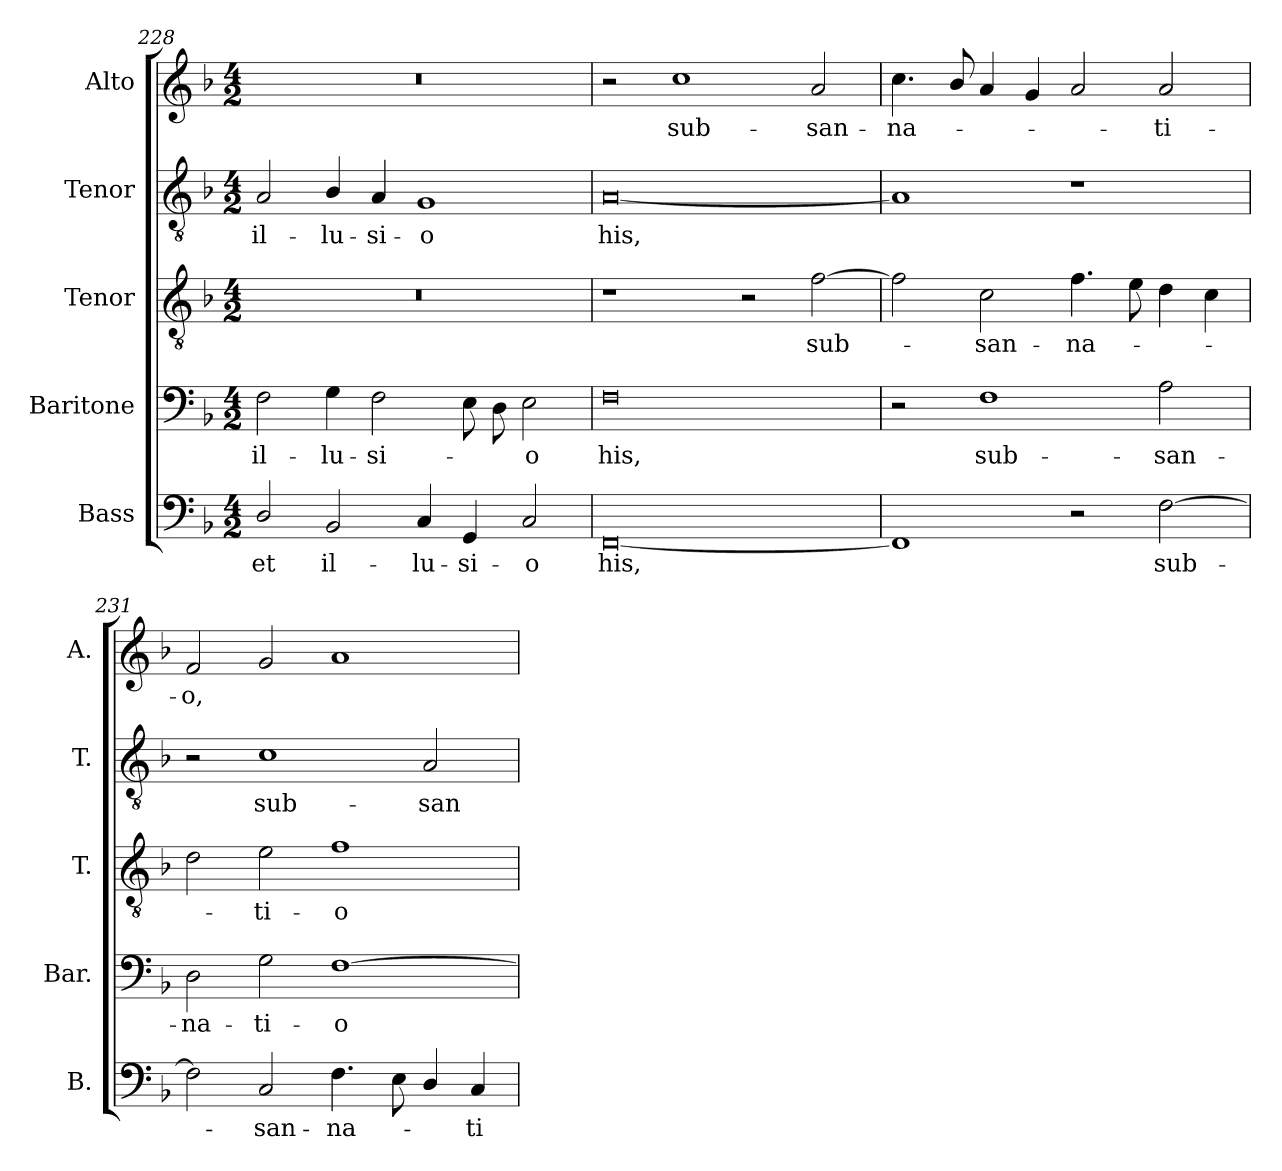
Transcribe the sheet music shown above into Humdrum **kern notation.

**kern	**text	**kern	**text	**kern	**text	**kern	**text	**kern	**text
*part5	*part5	*part4	*part4	*part3	*part3	*part2	*part2	*part1	*part1
*staff5	*staff5	*staff4	*staff4	*staff3	*staff3	*staff2	*staff2	*staff1	*staff1
*I"Bass	*	*I"Baritone	*	*I"Tenor	*	*I"Tenor	*	*I"Alto	*
*I'B.	*	*I'Bar.	*	*I'T.	*	*I'T.	*	*I'A.	*
*clefF4	*	*clefF4	*	*clefGv2	*	*clefGv2	*	*clefG2	*
*	*	*	*	*ITrd7c12	*	*ITrd7c12	*	*	*
*k[b-]	*	*k[b-]	*	*k[b-]	*	*k[b-]	*	*k[b-]	*
*F:	*	*F:	*	*F:	*	*F:	*	*F:	*
*M4/2	*	*M4/2	*	*M4/2	*	*M4/2	*	*M4/2	*
=228	=228	=228	=228	=228	=228	=228	=228	=228	=228
!	!LO:LY:b:color=#000000	!	!	!	!	!	!	!	!
!	!	!	!LO:LY:b:color=#000000	!LO:N:vis=1	!	!	!	!	!
!	!	!	!	!	!	!	!LO:LY:b:color=#000000	!LO:N:vis=1	!
2Di/	et	2Fi\	il-	0r	.	2AAi/	il-	0r	.
!	!LO:LY:b:color=#000000	!	!	!	!	!	!	!	!
!	!	!	!LO:LY:b:color=#000000	!	!	!	!	!	!
!	!	!	!	!	!	!	!LO:LY:b:color=#000000	!	!
2BB-i/	il-	4Gi\	-lu-	.	.	4BB-i/	-lu-	.	.
!	!	!	!LO:LY:b:color=#000000	!	!	!	!	!	!
!	!	!	!	!	!	!	!LO:LY:b:color=#000000	!	!
.	.	2Fi\	-si-	.	.	4AAi/	-si-	.	.
!	!LO:LY:b:color=#000000	!	!	!	!	!	!	!	!
!	!	!	!	!	!	!	!LO:LY:b:color=#000000	!	!
4Ci/	-lu-	.	.	.	.	1GGi	-o	.	.
!	!LO:LY:b:color=#000000	!	!	!	!	!	!	!	!
4GGi/	-si-	8Ei\	.	.	.	.	.	.	.
.	.	8Di\	.	.	.	.	.	.	.
!	!LO:LY:b:color=#000000	!	!	!	!	!	!	!	!
!	!	!	!LO:LY:b:color=#000000	!	!	!	!	!	!
2Ci/	-o	2Ei\	-o	.	.	.	.	.	.
!!LO:LB:g=z
=229	=229	=229	=229	=229	=229	=229	=229	=229	=229
!	!LO:LY:b:color=#000000	!	!	!	!	!	!	!	!
!	!	!	!LO:LY:b:color=#000000	!	!	!	!	!	!
!	!	!	!	!	!	!	!LO:LY:b:color=#000000	!	!
[0FFi	his,	0Fi	his,	1r	.	[0AAi	his,	2r	.
!	!	!	!	!	!	!	!	!	!LO:LY:b:color=#000000
.	.	.	.	.	.	.	.	1cci	sub-
.	.	.	.	2r	.	.	.	.	.
!	!	!	!	!	!LO:LY:b:color=#000000	!	!	!	!
!	!	!	!	!	!	!	!	!	!LO:LY:b:color=#000000
.	.	.	.	[2Fi\	sub-	.	.	2ai/	-san-
=230	=230	=230	=230	=230	=230	=230	=230	=230	=230
!	!	!	!	!	!	!	!	!	!LO:LY:b:color=#000000
1FFi]	.	2r	.	2Fi\]	.	1AAi]	.	4.cci\	-na-
.	.	.	.	.	.	.	.	8b-i/	.
!	!	!	!LO:LY:b:color=#000000	!	!	!	!	!	!
!	!	!	!	!	!LO:LY:b:color=#000000	!	!	!	!
.	.	1Fi	sub-	2Ci\	-san-	.	.	4ai/	.
.	.	.	.	.	.	.	.	4gi/	.
!	!	!	!	!	!LO:LY:b:color=#000000	!	!	!	!
2r	.	.	.	4.Fi\	-na-	1r	.	2ai/	.
.	.	.	.	8Ei\	.	.	.	.	.
!	!LO:LY:b:color=#000000	!	!	!	!	!	!	!	!
!	!	!	!LO:LY:b:color=#000000	!	!	!	!	!	!
!	!	!	!	!	!	!	!	!	!LO:LY:b:color=#000000
[2Fi\	sub-	2Ai\	-san-	4Di\	.	.	.	2ai/	-ti-
.	.	.	.	4Ci\	.	.	.	.	.
=231	=231	=231	=231	=231	=231	=231	=231	=231	=231
!	!	!	!LO:LY:b:color=#000000	!	!	!	!	!	!
!	!	!	!	!	!	!	!	!	!LO:LY:b:color=#000000
2Fi\]	.	2Di\	-na-	2Di\	.	2r	.	2fi/	-o,
!	!LO:LY:b:color=#000000	!	!	!	!	!	!	!	!
!	!	!	!LO:LY:b:color=#000000	!	!	!	!	!	!
!	!	!	!	!	!LO:LY:b:color=#000000	!	!	!	!
!	!	!	!	!	!	!	!LO:LY:b:color=#000000	!	!
2Ci/	-san-	2Gi\	-ti-	2Ei\	-ti-	1Ci	sub-	2gi/	.
!	!LO:LY:b:color=#000000	!	!	!	!	!	!	!	!
!	!	!	!LO:LY:b:color=#000000	!	!	!	!	!	!
!	!	!	!	!	!LO:LY:b:color=#000000	!	!	!	!
4.Fi\	-na-	[1Fi	-o	1Fi	-o	.	.	1ai	.
8Ei\	.	.	.	.	.	.	.	.	.
!	!	!	!	!	!	!	!LO:LY:b:color=#000000	!	!
4Di/	.	.	.	.	.	2AAi/	-san-	.	.
!	!LO:LY:b:color=#000000	!	!	!	!	!	!	!	!
4Ci/	-ti-	.	.	.	.	.	.	.	.
=	=	=	=	=	=	=	=	=	=
*-	*-	*-	*-	*-	*-	*-	*-	*-	*-
